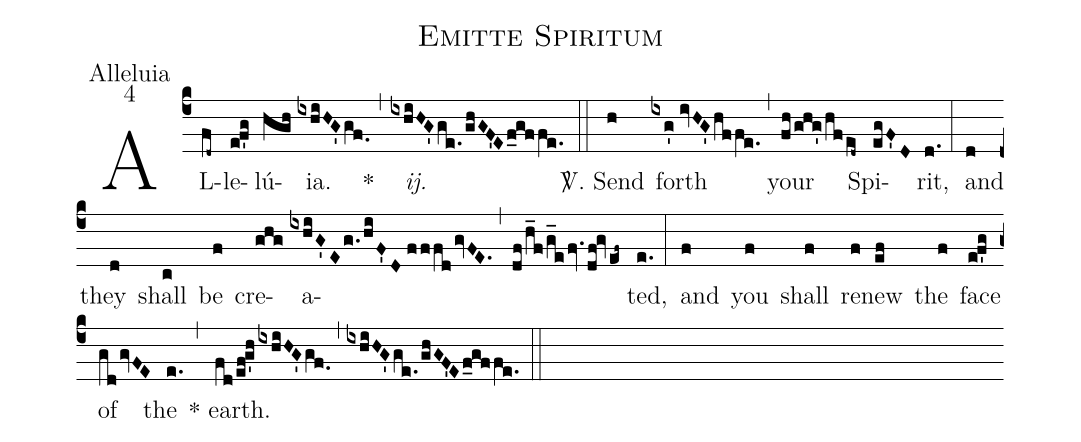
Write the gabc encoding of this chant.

name:Emitte Spiritum;
office-part:Alleluia;
mode:4;
%%
(c4) AL(fd~)le(ef'g)lú(hgh){ia}.(ixhiHG'gf.0) *(,) <i>ij.</i>(ixhiHG'ge./ghGF'Ef_gffe.) (::) <sp>V/</sp>. Send(h) forth(ixg'//ivHG'hffe.) (,) your(fh/ghg'/hfed~) Spi(egF'D)rit,(d.) (:) and(d) they(d) shall(c) be(f) cre(ghg)a(ixhiG'Eg./hiF'D//fffdgvFE.)(,)(df/h_f/!g_e/!fv.df!gvef~)ted,(e.) (:) and(f) you(f) shall(f)  re(f)new(ef) the(f) face(ef'g) of(gdgvFE) the(e.) (,) * earth.(fd/ef!g'hixhiHG'gf.0) (,) (ixhiHG'ge./ghGF'Ef_gffe.) (::)
